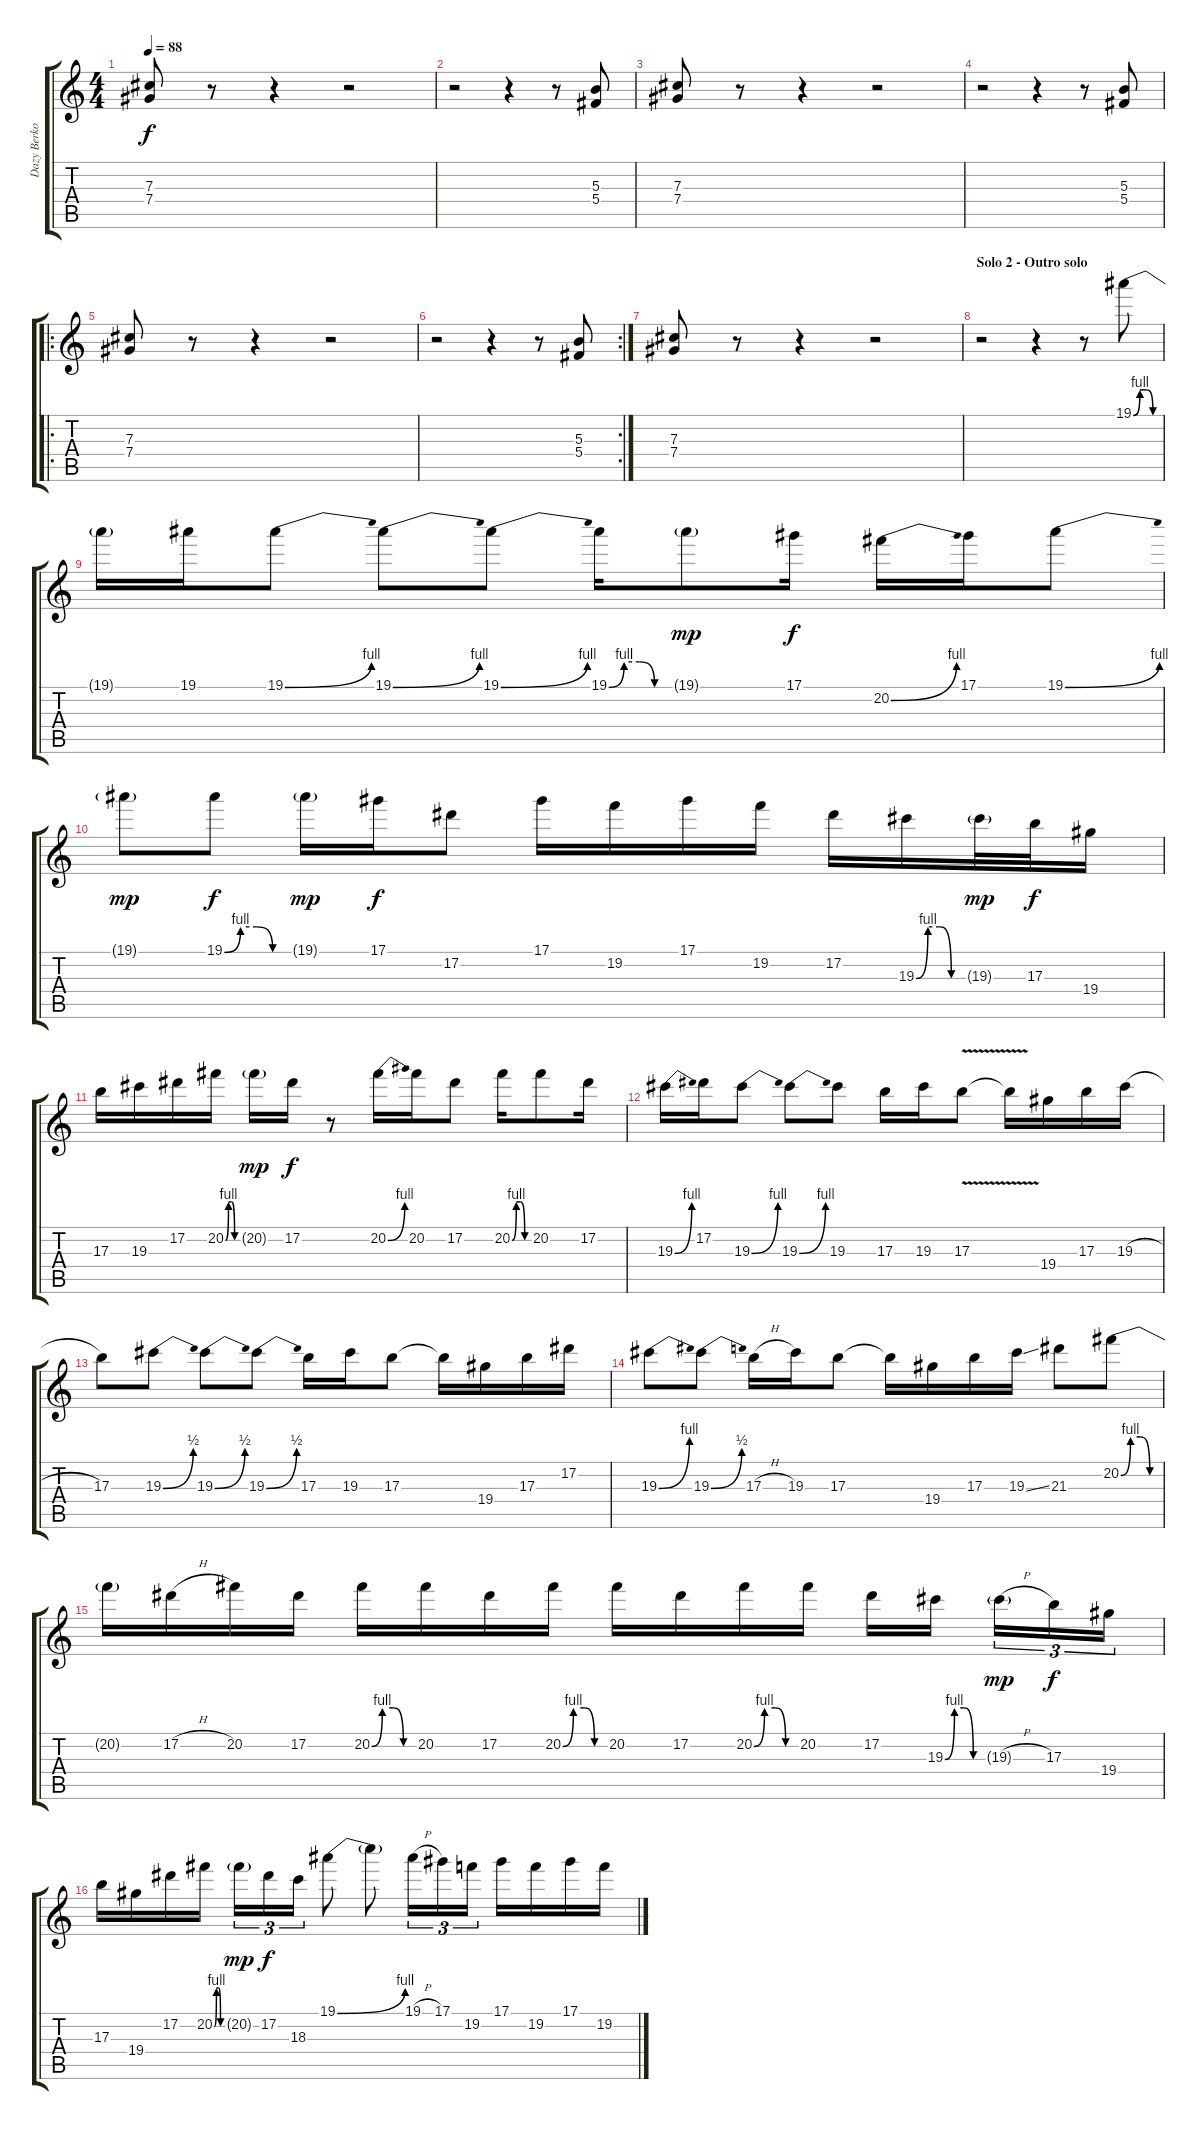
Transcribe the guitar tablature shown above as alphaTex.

\track ("Dazy Berkowitz (Lead Guitar)" "Dazy Berko") {instrument distortionguitar}
\staff {score tabs}
\tuning (Eb4 Bb3 Gb3 Db3 Ab2 Eb2) {hide}
\ts (4 4)
\tempo 88
\clef g2
\ks c
(7.3 7.4).8{dy f} r.8 r.4 r.2 |
r.2 r.4 r.8 (5.3 5.4).8 |
(7.3 7.4).8 r.8 r.4 r.2 |
r.2 r.4 r.8 (5.3 5.4).8 |
\ro
(7.3 7.4).8 r.8 r.4 r.2 |
\rc 2
r.2 r.4 r.8 (5.3 5.4).8 |
(7.3 7.4).8 r.8 r.4 r.2 |
\section ("" "Solo 2 - Outro solo")
r.2 r.4 r.8 19.1{be (custom 0 0 15 4 30 4 45 0 60 0)}.8 |
19.1{t}.16 19.1.16 19.1{be (bend 0 0 60 4)}.8 19.1{be (bend 0 0 60 4)}.8 19.1{be (bend 0 0 60 4)}.8 19.1{be (custom 0 0 15 4 30 4 45 0 60 0)}.16 19.1{g}.8{dy mp} 17.1.16{dy f} 20.2{be (bend 0 0 60 4)}.16 17.1.16 19.1{be (bend 0 0 60 4)}.8 |
19.1{g}.8{dy mp} 19.1{be (custom 0 0 15 4 30 4 45 0 60 0)}.8{dy f} 19.1{g}.16{dy mp} 17.1.16{dy f} 17.2.8 17.1.16 19.2.16 17.1.16 19.2.16 17.2.16 19.3{be (custom 0 0 15 4 30 4 45 0 60 0)}.16 19.3{g}.32{dy mp} 17.3.32{dy f} 19.4.16 |
17.3.16 19.3.16 17.2.16 20.2{be (custom 0 0 15 4 30 4 45 0 60 0)}.16 20.2{g}.16{dy mp} 17.2.16{dy f} r.8 20.2{be (bend 0 0 60 4)}.16 20.2.16 17.2.8 20.2{be (custom 0 0 15 4 30 4 45 0 60 0)}.16 20.2.8 17.2.16 |
19.3{be (bend 0 0 60 4)}.16 17.2.16 19.3{be (bend 0 0 60 4)}.8 19.3{be (bend 0 0 60 4)}.8 19.3.8 17.3.16 19.3.16 17.3{v}.8 17.3{t}.16 19.4.16 17.3.16 19.3{h}.16 |
17.3.8 19.3{be (bend 0 0 60 2)}.8 19.3{be (bend 0 0 60 2)}.8 19.3{be (bend 0 0 60 2)}.8 17.3.16 19.3.16 17.3.8 17.3{t}.16 19.4.16 17.3.16 17.2.16 |
19.3{be (bend 0 0 60 4)}.8 19.3{be (bend 0 0 60 2)}.8 17.3{h}.16 19.3.16 17.3.8 17.3{t}.16 19.4.16 17.3.16 19.3{ss}.16 21.3.8 20.2{be (custom 0 0 15 4 30 4 45 0 60 0)}.8 |
20.2{t}.16 17.2{h}.16 20.2.16 17.2.16 20.2{be (custom 0 0 15 4 30 4 45 0 60 0)}.16 20.2.16 17.2.16 20.2{be (custom 0 0 15 4 30 4 45 0 60 0)}.16 20.2.16 17.2.16 20.2{be (custom 0 0 15 4 30 4 45 0 60 0)}.16 20.2.16 17.2.16 19.3{be (custom 0 0 15 4 30 4 45 0 60 0)}.16 19.3{h g}.16{tu (3 2) dy mp} 17.3.16{tu (3 2) dy f} 19.4.16{tu (3 2)} |
17.3.16 19.4.16 17.2.16 20.2{be (custom 0 0 15 4 30 4 45 0 60 0)}.16 20.2{g}.16{tu (3 2) dy mp} 17.2.16{tu (3 2) dy f} 18.3.16{tu (3 2)} 19.1{be (bend 0 0 60 4)}.8 19.1{t}.8 19.1{h}.16{tu (3 2)} 17.1.16{tu (3 2)} 19.2.16{tu (3 2)} 17.1.16 19.2.16 17.1.16 19.2.16
